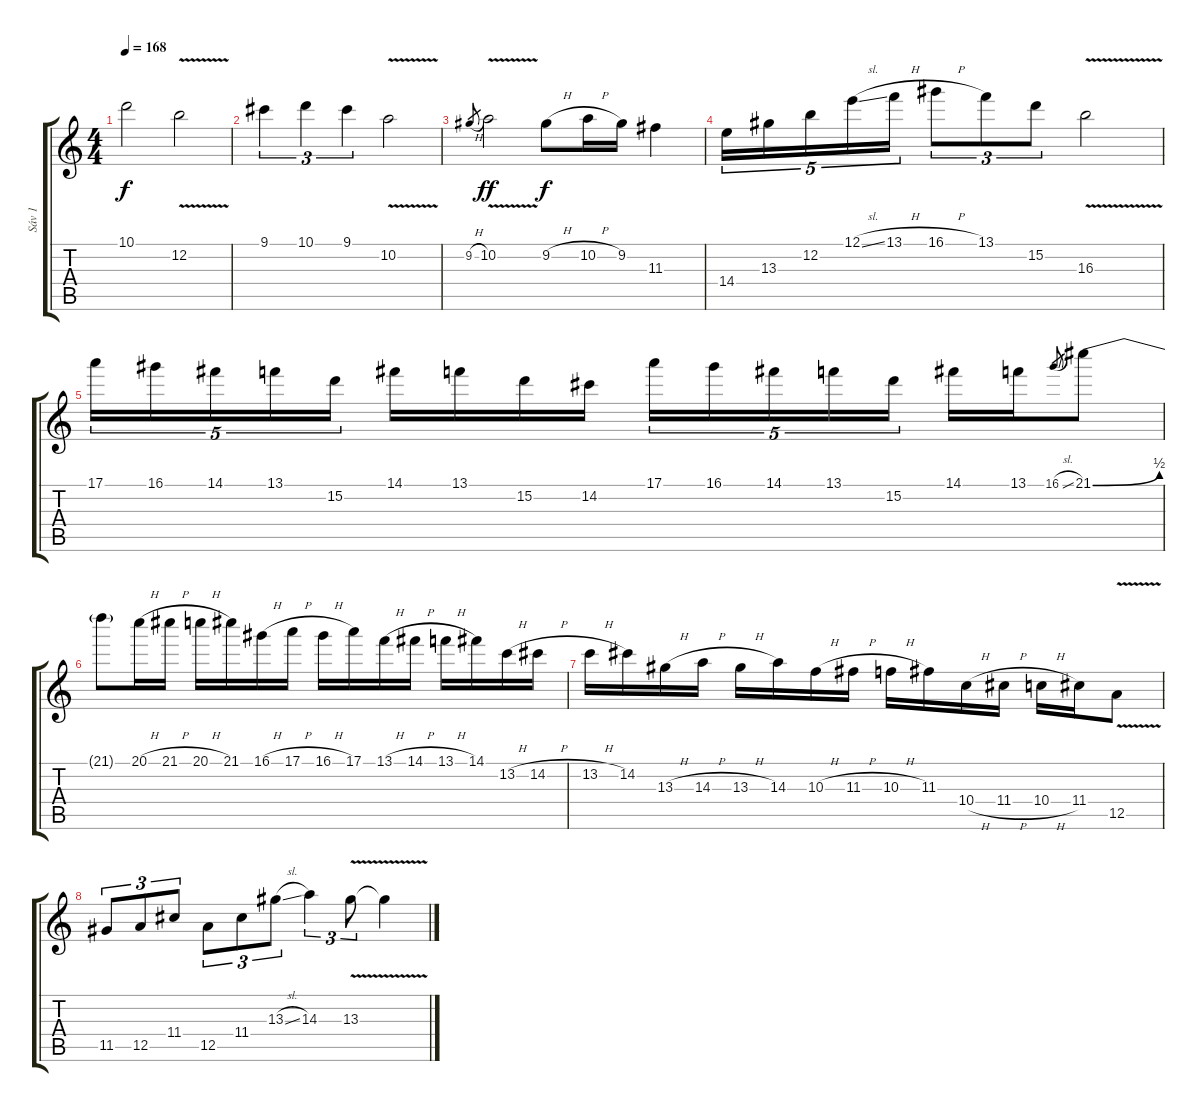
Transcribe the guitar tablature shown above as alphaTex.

\track ("Sáv 1" "Sáv 1") {mute instrument overdrivenguitar}
\staff {score tabs}
\tuning (E4 B3 G3 D3 A2 E2) {hide}
\ts (4 4)
\tempo 168
\clef g2
\ks c
10.1.2{dy f} 12.2{v}.2 |
9.1.4{tu (3 2)} 10.1.4{tu (3 2)} 9.1.4{tu (3 2)} 10.2{v}.2 |
9.2{h}.8{gr} 10.2{v}.2{dy ff} 9.2{h}.8{dy f} 10.2{h}.16 9.2.16 11.3.4 |
14.4.16{tu (5 4) instrument overdrivenguitar} 13.3.16{tu (5 4)} 12.2.16{tu (5 4)} 12.1{sl}.16{tu (5 4)} 13.1{h}.16{tu (5 4)} 16.1{h}.8{tu (3 2)} 13.1.8{tu (3 2)} 15.2.8{tu (3 2)} 16.3{v}.2 |
17.1.16{tu (5 4)} 16.1.16{tu (5 4)} 14.1.16{tu (5 4)} 13.1.16{tu (5 4)} 15.2.16{tu (5 4)} 14.1.16 13.1.16 15.2.16 14.2.16 17.1.16{tu (5 4)} 16.1.16{tu (5 4)} 14.1.16{tu (5 4)} 13.1.16{tu (5 4)} 15.2.16{tu (5 4)} 14.1.16 13.1.16 16.1{sl}.8{gr} 21.1{be (bend 0 0 60 2)}.8 |
21.1{t}.8 20.1{h}.16 21.1{h}.16 20.1{h}.16 21.1.16 16.1{h}.16 17.1{h}.16 16.1{h}.16 17.1.16 13.1{h}.16 14.1{h}.16 13.1{h}.16 14.1.16 13.2{h}.16 14.2{h}.16 |
13.2{h}.16 14.2.16 13.3{h}.16 14.3{h}.16 13.3{h}.16 14.3.16 10.3{h}.16 11.3{h}.16 10.3{h}.16 11.3.16 10.4{h}.16 11.4{h}.16 10.4{h}.16 11.4.16 12.5{v}.8 |
11.5.8{tu (3 2)} 12.5.8{tu (3 2)} 11.4.8{tu (3 2)} 12.5.8{tu (3 2)} 11.4.8{tu (3 2)} 13.3{sl}.8{tu (3 2)} 14.3.4{tu (3 2)} 13.3{v}.8{tu (3 2)} 13.3{t}.4
